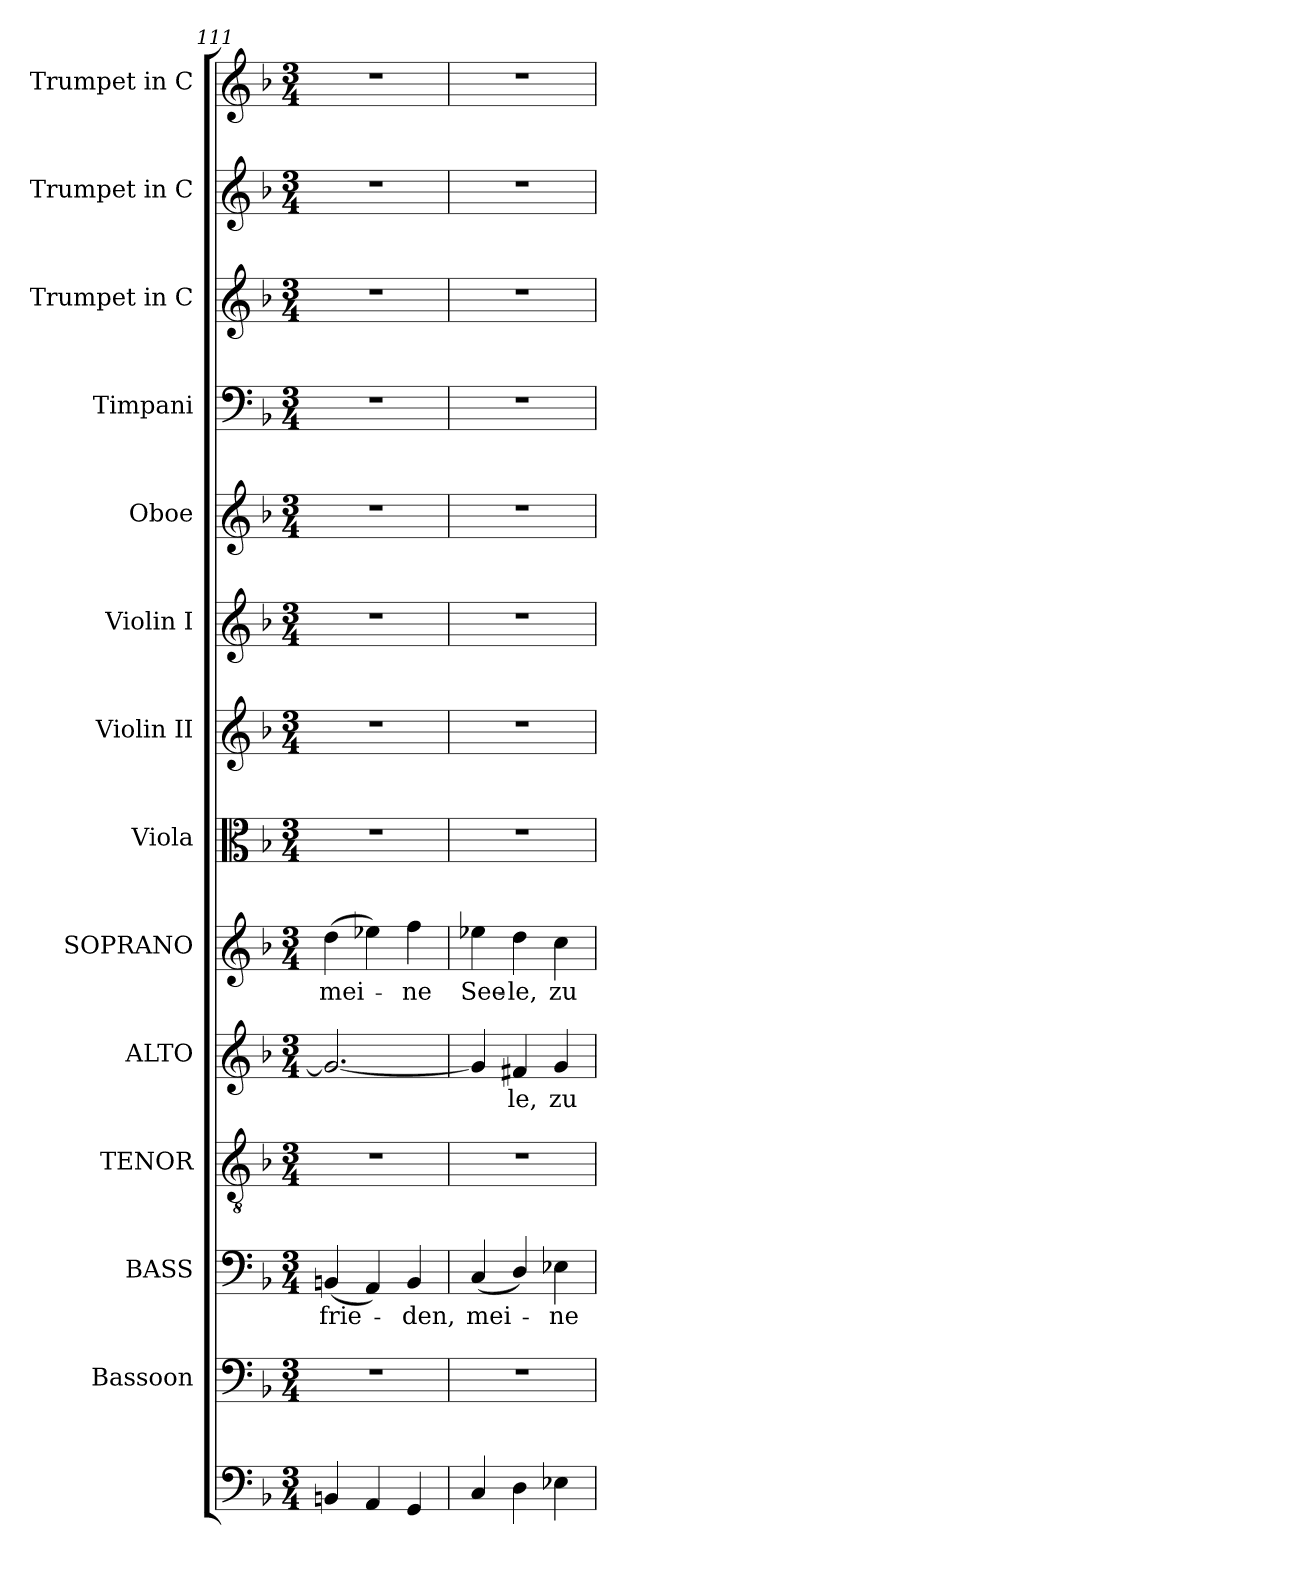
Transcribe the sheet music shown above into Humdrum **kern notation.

**kern	**kern	**kern	**text	**kern	**kern	**text	**kern	**text	**kern	**kern	**kern	**kern	**kern	**kern	**kern	**kern
*part14	*part13	*part12	*part12	*part11	*part10	*part10	*part9	*part9	*part8	*part7	*part6	*part5	*part4	*part3	*part2	*part1
*staff14	*staff13	*staff12	*staff12	*staff11	*staff10	*staff10	*staff9	*staff9	*staff8	*staff7	*staff6	*staff5	*staff4	*staff3	*staff2	*staff1
*	*I"Bassoon	*I"BASS	*	*I"TENOR	*I"ALTO	*	*I"SOPRANO	*	*I"Viola	*I"Violin II	*I"Violin I	*I"Oboe	*I"Timpani	*I"Trumpet in C	*I"Trumpet in C	*I"Trumpet in C
*	*	*	*	*	*I'Alto	*	*I'Soprano	*	*I'Viola	*I'Violin II	*I'Violin I	*I'Oboe	*I'Timp.	*	*	*
*clefF4	*clefF4	*clefF4	*	*clefGv2	*clefG2	*	*clefG2	*	*clefC3	*clefG2	*clefG2	*clefG2	*clefF4	*clefG2	*clefG2	*clefG2
*	*	*	*	*ITrd7c12	*	*	*	*	*	*	*	*	*	*	*	*
*k[b-]	*k[b-]	*k[b-]	*	*k[b-]	*k[b-]	*	*k[b-]	*	*k[b-]	*k[b-]	*k[b-]	*k[b-]	*k[b-]	*k[b-]	*k[b-]	*k[b-]
*F:	*F:	*F:	*	*F:	*F:	*	*F:	*	*F:	*F:	*F:	*F:	*F:	*F:	*F:	*F:
*M3/4	*M3/4	*M3/4	*	*M3/4	*M3/4	*	*M3/4	*	*M3/4	*M3/4	*M3/4	*M3/4	*M3/4	*M3/4	*M3/4	*M3/4
=111	=111	=111	=111	=111	=111	=111	=111	=111	=111	=111	=111	=111	=111	=111	=111	=111
!	!LO:N:vis=1	!	!	!	!	!	!	!	!	!	!	!	!	!	!	!
!	!	!	!LO:LY:b:color=#000000	!LO:N:vis=1	!	!	!	!	!	!	!	!	!	!	!	!
!	!	!	!	!	!	!	!	!LO:LY:b:color=#000000	!LO:N:vis=1	!LO:N:vis=1	!LO:N:vis=1	!LO:N:vis=1	!LO:N:vis=1	!LO:N:vis=1	!LO:N:vis=1	!LO:N:vis=1
4BBni/	2.r	(4BBni/	-frie-	2.r	2.gi/_	.	(4ddi\	mei-	2.r	2.r	2.r	2.r	2.r	2.r	2.r	2.r
4AAi/	.	4AAi/)	.	.	.	.	4ee-Xi\)	.	.	.	.	.	.	.	.	.
!	!	!	!LO:LY:b:color=#000000	!	!	!	!	!	!	!	!	!	!	!	!	!
!	!	!	!	!	!	!	!	!LO:LY:b:color=#000000	!	!	!	!	!	!	!	!
4GGi/	.	4BBi/	-den,	.	.	.	4ffi\	-ne	.	.	.	.	.	.	.	.
=112	=112	=112	=112	=112	=112	=112	=112	=112	=112	=112	=112	=112	=112	=112	=112	=112
!	!LO:N:vis=1	!	!	!	!	!	!	!	!	!	!	!	!	!	!	!
!	!	!	!LO:LY:b:color=#000000	!LO:N:vis=1	!	!	!	!	!	!	!	!	!	!	!	!
!	!	!	!	!	!	!	!	!LO:LY:b:color=#000000	!LO:N:vis=1	!LO:N:vis=1	!LO:N:vis=1	!LO:N:vis=1	!LO:N:vis=1	!LO:N:vis=1	!LO:N:vis=1	!LO:N:vis=1
4Ci/	2.r	(4Ci/	mei-	2.r	4gi/]	.	4ee-Xi\	See-	2.r	2.r	2.r	2.r	2.r	2.r	2.r	2.r
!	!	!	!	!	!	!LO:LY:b:color=#000000	!	!	!	!	!	!	!	!	!	!
!	!	!	!	!	!	!	!	!LO:LY:b:color=#000000	!	!	!	!	!	!	!	!
4Di\	.	4Di/)	.	.	4f#Xi/	-le,	4ddi\	-le,	.	.	.	.	.	.	.	.
!	!	!	!LO:LY:b:color=#000000	!	!	!	!	!	!	!	!	!	!	!	!	!
!	!	!	!	!	!	!LO:LY:b:color=#000000	!	!	!	!	!	!	!	!	!	!
!	!	!	!	!	!	!	!	!LO:LY:b:color=#000000	!	!	!	!	!	!	!	!
4E-Xi\	.	4E-Xi\	-ne	.	4gi/	zu-	4cci\	zu-	.	.	.	.	.	.	.	.
=	=	=	=	=	=	=	=	=	=	=	=	=	=	=	=	=
*-	*-	*-	*-	*-	*-	*-	*-	*-	*-	*-	*-	*-	*-	*-	*-	*-
